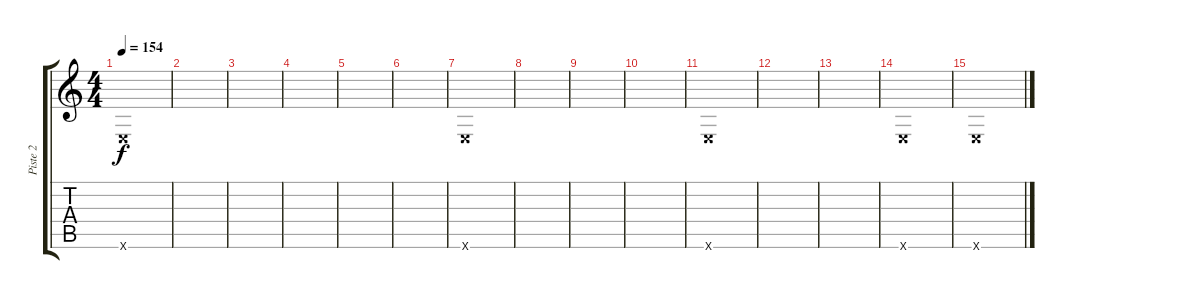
\track ("Piste 2" "Piste 2") {instrument electricguitarjazz}
\staff {score tabs}
\tuning (E4 B3 G3 D3 A2 E2) {hide}
\ts (4 4)
\tempo 154
\clef g2
\ks c
0.6{x}.1{dy f volume 0} |
|
|
|
|
|
0.6{x}.1{volume 0} |
|
|
|
0.6{x}.1{volume 0} |
|
|
0.6{x}.1{volume 0} |
0.6{x}.1{volume 0}
